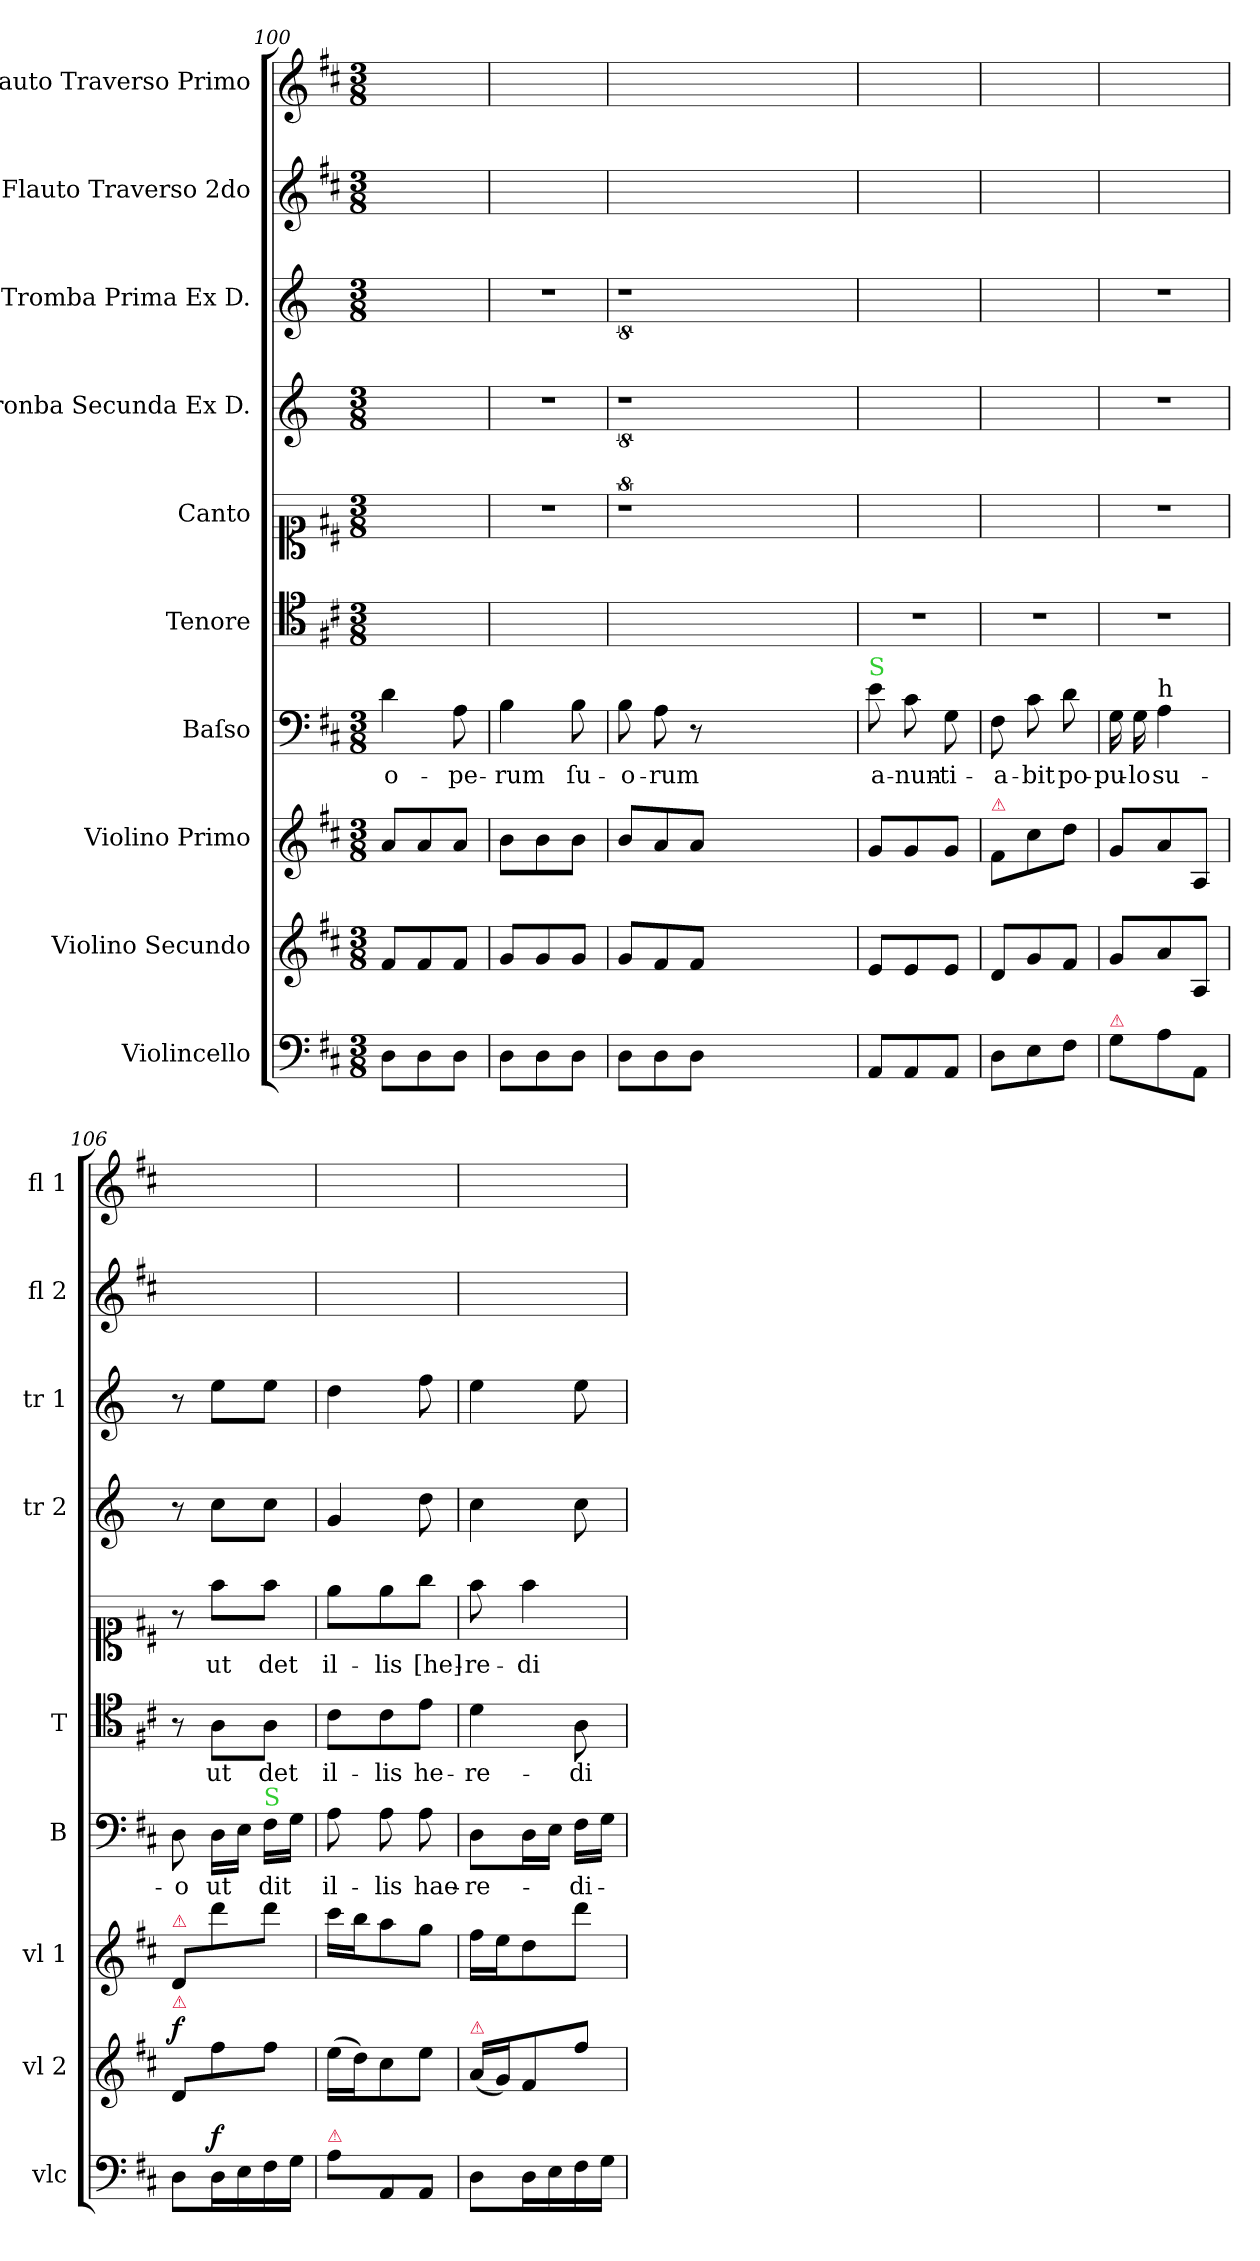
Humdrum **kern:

**kern	**dynam	**kern	**dynam	**kern	**kern	**text	**kern	**text	**kern	**text	**kern	**kern	**kern	**kern
*part10	*part10	*part9	*part9	*part8	*part7	*part7	*part6	*part6	*part5	*part5	*part4	*part3	*part2	*part1
*staff10	*staff10	*staff9	*staff9	*staff8	*staff7	*staff7	*staff6	*staff6	*staff5	*staff5	*staff4	*staff3	*staff2	*staff1
*I"Violincello	*	*I"Violino Secundo	*	*I"Violino Primo	*I"Baſso	*	*I"Tenore	*	*I"Canto	*	*I"Tronba Secunda Ex D.	*I"Tromba Prima Ex D.	*I"Flauto Traverso 2do	*I"Flauto Traverso Primo
*I'vlc	*	*I'vl 2	*	*I'vl 1	*I'B	*	*I'T	*	*	*	*I'tr 2	*I'tr 1	*I'fl 2	*I'fl 1
*clefF4	*	*clefG2	*	*clefG2	*clefF4	*	*clefC4	*	*clefC1	*	*clefG2	*clefG2	*clefG2	*clefG2
*	*	*	*	*	*	*	*	*	*	*	*ITrd-1c-2	*ITrd-1c-2	*	*
*k[f#c#]	*	*k[f#c#]	*	*k[f#c#]	*k[f#c#]	*	*k[f#c#]	*	*k[f#c#]	*	*k[f#c#]	*k[f#c#]	*k[f#c#]	*k[f#c#]
*D:	*	*D:	*	*D:	*D:	*	*D:	*	*D:	*	*	*	*D:	*D:
*M3/8	*	*M3/8	*	*M3/8	*M3/8	*	*M3/8	*	*M3/8	*	*M3/8	*M3/8	*M3/8	*M3/8
=100	=100	=100	=100	=100	=100	=100	=100	=100	=100	=100	=100	=100	=100	=100
8D\L	.	8f#/L	.	8a/L	4d\	o-	4.ryy	.	4.ryy	.	4.ryy	4.ryy	4.ryy	4.ryy
8D\	.	8f#/	.	8a/	.	.	.	.	.	.	.	.	.	.
8D\J	.	8f#/J	.	8a/J	8A\	-pe-	.	.	.	.	.	.	.	.
=101	=101	=101	=101	=101	=101	=101	=101	=101	=101	=101	=101	=101	=101	=101
8D\L	.	8g/L	.	8b\L	4B\	-rum	4.ryy	.	4.r	.	4.r	4.r	4.ryy	4.ryy
8D\	.	8g/	.	8b\	.	.	.	.	.	.	.	.	.	.
8D\J	.	8g/J	.	8b\J	8B\	ſu-	.	.	.	.	.	.	.	.
=102	=102	=102	=102	=102	=102	=102	=102	=102	=102	=102	=102	=102	=102	=102
8D\L	.	8g/L	.	8b/L	8B\	-o-	1ryy	.	8%9r	.	8%9r	8%9r	4.ryy	4.ryy
8D\	.	8f#/	.	8a/	8A\	-rum	.	.	.	.	.	.	.	.
8D\J	.	8f#/J	.	8a/J	8r	.	.	.	.	.	.	.	.	.
2.ryy	.	2.ryy	.	2.ryy	2.ryy	.	.	.	.	.	.	.	2.ryy	2.ryy
.	.	.	.	.	.	.	8ryy	.	.	.	.	.	.	.
=103	=103	=103	=103	=103	=103	=103	=103	=103	=103	=103	=103	=103	=103	=103
!	!	!	!	!	!LO:TX:a:color=limegreen:t=S	!	!	!	!	!	!	!	!	!
8AA/L	.	8e/L	.	8g/L	8e\	a-	4.r	.	4.ryy	.	4.ryy	4.ryy	4.ryy	4.ryy
8AA/	.	8e/	.	8g/	8c#\	-nun-	.	.	.	.	.	.	.	.
8AA/J	.	8e/J	.	8g/J	8G\	-ti-	.	.	.	.	.	.	.	.
=104	=104	=104	=104	=104	=104	=104	=104	=104	=104	=104	=104	=104	=104	=104
!	!	!	!	!LO:TX:a:color=crimson:t=⚠	!	!	!	!	!	!	!	!	!	!
8D\L	.	8d/L	.	8f#/L	8F#\	-a-	4.r	.	4.ryy	.	4.ryy	4.ryy	4.ryy	4.ryy
8E\	.	8g/	.	8cc#\	8c#\	-bit	.	.	.	.	.	.	.	.
8F#\J	.	8f#/J	.	8dd\J	8d\	po-	.	.	.	.	.	.	.	.
=105	=105	=105	=105	=105	=105	=105	=105	=105	=105	=105	=105	=105	=105	=105
!LO:TX:a:color=crimson:t=⚠	!	!	!	!	!	!	!	!	!	!	!	!	!	!
!	!	!	!	!	!	!	!	!	!LO:N:vis=1	!	!	!	!	!
8G\L	.	8g/L	.	8g/L	16G\	-pu-	4.r	.	4.r	.	4.r	4.r	4.ryy	4.ryy
.	.	.	.	.	16G\	-lo	.	.	.	.	.	.	.	.
!	!	!	!	!	!LO:TX:a:t=h	!	!	!	!	!	!	!	!	!
8A\	.	8a/	.	8a/	4A\	su-	.	.	.	.	.	.	.	.
8AA/J	.	8A/J	.	8A/J	.	.	.	.	.	.	.	.	.	.
=106	=106	=106	=106	=106	=106	=106	=106	=106	=106	=106	=106	=106	=106	=106
!	!	!	!	!LO:TX:a:color=crimson:t=⚠	!	!	!	!	!	!	!	!	!	!
!	!	!LO:TX:a:color=crimson:t=⚠	!	!	!	!	!	!	!	!	!	!	!	!
!	!	!	!LO:DY:a	!	!	!	!	!	!	!	!	!	!	!
8D\L	.	8d/L	f	8d/L	8D\	-o	8r	.	8r	.	8r	8r	4.ryy	4.ryy
!	!LO:DY:a	!	!	!	!	!	!	!	!	!	!	!	!	!
16D\L	f	8ff#\	.	8ddd\	16D\LL	ut	8A\L	ut	8ff#\L	ut	8dd\L	8ff#\L	.	.
16E\	.	.	.	.	16E\JJ	.	.	.	.	.	.	.	.	.
!	!	!	!	!	!LO:TX:a:color=limegreen:t=S	!	!	!	!	!	!	!	!	!
16F#\	.	8ff#\J	.	8ddd\J	16F#\LL	dit	8A\J	det	8ff#\J	det	8dd\J	8ff#\J	.	.
16G\JJ	.	.	.	.	16G\JJ	.	.	.	.	.	.	.	.	.
=107	=107	=107	=107	=107	=107	=107	=107	=107	=107	=107	=107	=107	=107	=107
!LO:TX:a:color=crimson:t=⚠	!	!	!	!	!	!	!	!	!	!	!	!	!	!
8A\L	.	(16ee\LL	.	16ccc#\LL	8A\	il-	8c#\L	il-	8ee\L	il-	4a/	4ee\	4.ryy	4.ryy
.	.	16dd\J)	.	16bb\J	.	.	.	.	.	.	.	.	.	.
8AA/	.	8cc#\	.	8aa\	8A\	-lis	8c#\	-lis	8ee\	-lis	.	.	.	.
8AA/J	.	8ee\J	.	8gg\J	8A\	hae-	8e\J	he-	8gg\J	[he]-	8ee\	8gg\	.	.
=108	=108	=108	=108	=108	=108	=108	=108	=108	=108	=108	=108	=108	=108	=108
!	!	!LO:TX:a:color=crimson:t=⚠	!	!	!	!	!	!	!	!	!	!	!	!
8D\L	.	(16a/LL	.	16ff#\LL	8D\L	-re-	4d\	-re-	8ff#\	-re-	4dd\	4ff#\	4.ryy	4.ryy
.	.	16g/J)	.	16ee\J	.	.	.	.	.	.	.	.	.	.
16D\L	.	8f#/	.	8dd\	16D\L	.	.	.	4ff#\	-di-	.	.	.	.
16E\	.	.	.	.	16E\JJ	.	.	.	.	.	.	.	.	.
16F#\	.	8ff#\J	.	8ddd\J	16F#\LL	-di-	8A\	-di-	.	.	8dd\	8ff#\	.	.
16G\JJ	.	.	.	.	16G\JJ	.	.	.	.	.	.	.	.	.
=	=	=	=	=	=	=	=	=	=	=	=	=	=	=
*-	*-	*-	*-	*-	*-	*-	*-	*-	*-	*-	*-	*-	*-	*-
